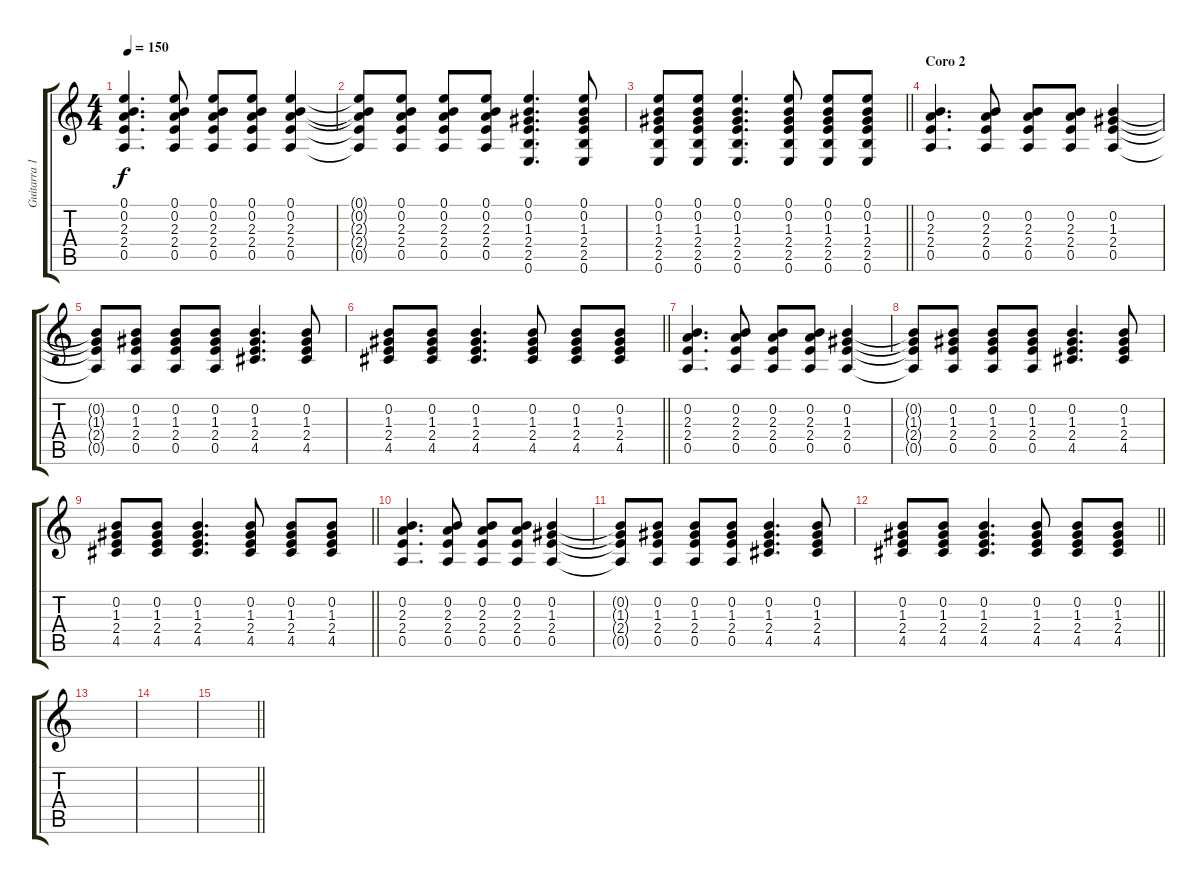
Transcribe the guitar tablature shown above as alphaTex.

\track ("Guitarra 1" "Guitarra 1") {instrument acousticguitarsteel}
\staff {score tabs}
\tuning (E4 B3 G3 D3 A2 E2) {hide}
\ts (4 4)
\tempo 150
\clef g2
\ks c
(0.1 0.2 2.3 2.4 0.5).4{d dy f} (0.1 0.2 2.3 2.4 0.5).8 (0.1 0.2 2.3 2.4 0.5).8 (0.1 0.2 2.3 2.4 0.5).8 (0.1 0.2 2.3 2.4 0.5).4 |
(0.1{t} 0.2{t} 2.3{t} 2.4{t} 0.5{t}).8 (0.1 0.2 2.3 2.4 0.5).8 (0.1 0.2 2.3 2.4 0.5).8 (0.1 0.2 2.3 2.4 0.5).8 (0.1 0.2 1.3 2.4 2.5 0.6).4{d} (0.1 0.2 1.3 2.4 2.5 0.6).8 |
\barLineRight lightlight
(0.1 0.2 1.3 2.4 2.5 0.6).8 (0.1 0.2 1.3 2.4 2.5 0.6).8 (0.1 0.2 1.3 2.4 2.5 0.6).4{d} (0.1 0.2 1.3 2.4 2.5 0.6).8 (0.1 0.2 1.3 2.4 2.5 0.6).8 (0.1 0.2 1.3 2.4 2.5 0.6).8 |
\section ("" "Coro 2")
(0.2 2.3 2.4 0.5).4{d} (0.2 2.3 2.4 0.5).8 (0.2 2.3 2.4 0.5).8 (0.2 2.3 2.4 0.5).8 (0.2 1.3 2.4 0.5).4 |
(0.2{t} 1.3{t} 2.4{t} 0.5{t}).8 (0.2 1.3 2.4 0.5).8 (0.2 1.3 2.4 0.5).8 (0.2 1.3 2.4 0.5).8 (0.2 1.3 2.4 4.5).4{d} (0.2 1.3 2.4 4.5).8 |
\barLineRight lightlight
(0.2 1.3 2.4 4.5).8 (0.2 1.3 2.4 4.5).8 (0.2 1.3 2.4 4.5).4{d} (0.2 1.3 2.4 4.5).8 (0.2 1.3 2.4 4.5).8 (0.2 1.3 2.4 4.5).8 |
(0.2 2.3 2.4 0.5).4{d} (0.2 2.3 2.4 0.5).8 (0.2 2.3 2.4 0.5).8 (0.2 2.3 2.4 0.5).8 (0.2 1.3 2.4 0.5).4 |
(0.2{t} 1.3{t} 2.4{t} 0.5{t}).8 (0.2 1.3 2.4 0.5).8 (0.2 1.3 2.4 0.5).8 (0.2 1.3 2.4 0.5).8 (0.2 1.3 2.4 4.5).4{d} (0.2 1.3 2.4 4.5).8 |
\barLineRight lightlight
(0.2 1.3 2.4 4.5).8 (0.2 1.3 2.4 4.5).8 (0.2 1.3 2.4 4.5).4{d} (0.2 1.3 2.4 4.5).8 (0.2 1.3 2.4 4.5).8 (0.2 1.3 2.4 4.5).8 |
(0.2 2.3 2.4 0.5).4{d} (0.2 2.3 2.4 0.5).8 (0.2 2.3 2.4 0.5).8 (0.2 2.3 2.4 0.5).8 (0.2 1.3 2.4 0.5).4 |
(0.2{t} 1.3{t} 2.4{t} 0.5{t}).8 (0.2 1.3 2.4 0.5).8 (0.2 1.3 2.4 0.5).8 (0.2 1.3 2.4 0.5).8 (0.2 1.3 2.4 4.5).4{d} (0.2 1.3 2.4 4.5).8 |
\barLineRight lightlight
(0.2 1.3 2.4 4.5).8 (0.2 1.3 2.4 4.5).8 (0.2 1.3 2.4 4.5).4{d} (0.2 1.3 2.4 4.5).8 (0.2 1.3 2.4 4.5).8 (0.2 1.3 2.4 4.5).8 |
|
|
\barLineRight lightlight
